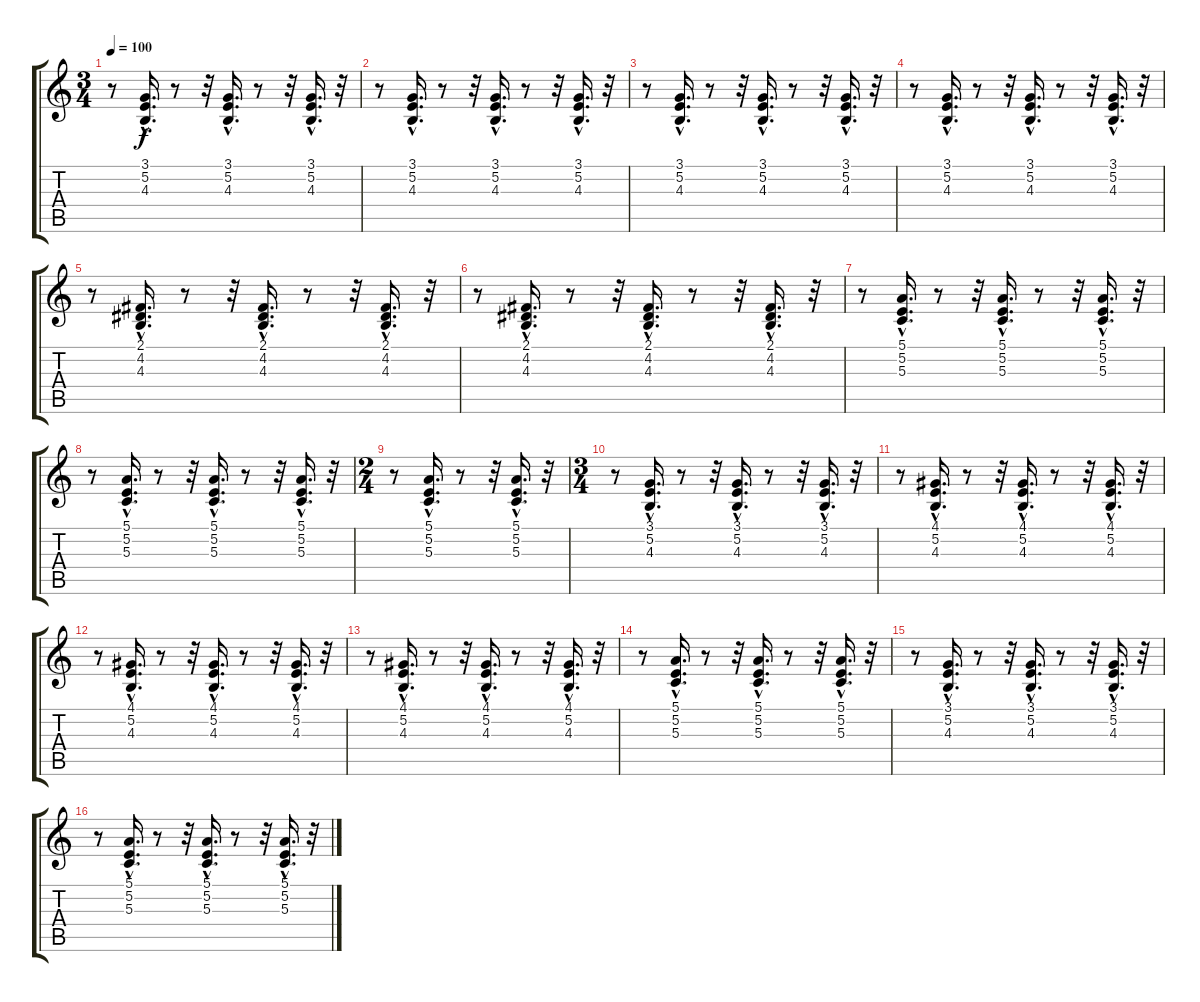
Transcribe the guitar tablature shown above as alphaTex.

\track "" {instrument acousticgrandpiano}
\staff {score tabs}
\tuning (E4 B3 G3 D3 A2 E2) {hide}
\ts (3 4)
\tempo 100
\clef g2
\ks c
r.8{dy f instrument acousticgrandpiano} (3.1{hac} 5.2{hac} 4.3{hac}).16{d} r.8 r.32 (3.1{hac} 5.2{hac} 4.3{hac}).16{d} r.8 r.32 (3.1{hac} 5.2{hac} 4.3{hac}).16{d} r.32 |
r.8 (3.1{hac} 5.2{hac} 4.3{hac}).16{d} r.8 r.32 (3.1{hac} 5.2{hac} 4.3{hac}).16{d} r.8 r.32 (3.1{hac} 5.2{hac} 4.3{hac}).16{d} r.32 |
r.8 (3.1{hac} 5.2{hac} 4.3{hac}).16{d} r.8 r.32 (3.1{hac} 5.2{hac} 4.3{hac}).16{d} r.8 r.32 (3.1{hac} 5.2{hac} 4.3{hac}).16{d} r.32 |
r.8 (3.1{hac} 5.2{hac} 4.3{hac}).16{d} r.8 r.32 (3.1{hac} 5.2{hac} 4.3{hac}).16{d} r.8 r.32 (3.1{hac} 5.2{hac} 4.3{hac}).16{d} r.32 |
r.8 (2.1{hac} 4.2{hac} 4.3{hac}).16{d} r.8 r.32 (2.1{hac} 4.2{hac} 4.3{hac}).16{d} r.8 r.32 (2.1{hac} 4.2{hac} 4.3{hac}).16{d} r.32 |
r.8 (2.1{hac} 4.2{hac} 4.3{hac}).16{d} r.8 r.32 (2.1{hac} 4.2{hac} 4.3{hac}).16{d} r.8 r.32 (2.1{hac} 4.2{hac} 4.3{hac}).16{d} r.32 |
r.8 (5.1{hac} 5.2{hac} 5.3{hac}).16{d} r.8 r.32 (5.1{hac} 5.2{hac} 5.3{hac}).16{d} r.8 r.32 (5.1{hac} 5.2{hac} 5.3{hac}).16{d} r.32 |
r.8 (5.1{hac} 5.2{hac} 5.3{hac}).16{d} r.8 r.32 (5.1{hac} 5.2{hac} 5.3{hac}).16{d} r.8 r.32 (5.1{hac} 5.2{hac} 5.3{hac}).16{d} r.32 |
\ts (2 4)
r.8 (5.1{hac} 5.2{hac} 5.3{hac}).16{d} r.8 r.32 (5.1{hac} 5.2{hac} 5.3{hac}).16{d} r.32 |
\ts (3 4)
r.8 (3.1{hac} 5.2{hac} 4.3{hac}).16{d} r.8 r.32 (3.1{hac} 5.2{hac} 4.3{hac}).16{d} r.8 r.32 (3.1{hac} 5.2{hac} 4.3{hac}).16{d} r.32 |
r.8 (4.1{hac} 5.2{hac} 4.3{hac}).16{d} r.8 r.32 (4.1{hac} 5.2{hac} 4.3{hac}).16{d} r.8 r.32 (4.1{hac} 5.2{hac} 4.3{hac}).16{d} r.32 |
r.8 (4.1{hac} 5.2{hac} 4.3{hac}).16{d} r.8 r.32 (4.1{hac} 5.2{hac} 4.3{hac}).16{d} r.8 r.32 (4.1{hac} 5.2{hac} 4.3{hac}).16{d} r.32 |
r.8 (4.1{hac} 5.2{hac} 4.3{hac}).16{d} r.8 r.32 (4.1{hac} 5.2{hac} 4.3{hac}).16{d} r.8 r.32 (4.1{hac} 5.2{hac} 4.3{hac}).16{d} r.32 |
r.8 (5.1{hac} 5.2{hac} 5.3{hac}).16{d} r.8 r.32 (5.1{hac} 5.2{hac} 5.3{hac}).16{d} r.8 r.32 (5.1{hac} 5.2{hac} 5.3{hac}).16{d} r.32 |
r.8 (3.1{hac} 5.2{hac} 4.3{hac}).16{d} r.8 r.32 (3.1{hac} 5.2{hac} 4.3{hac}).16{d} r.8 r.32 (3.1{hac} 5.2{hac} 4.3{hac}).16{d} r.32 |
r.8 (5.1{hac} 5.2{hac} 5.3{hac}).16{d} r.8 r.32 (5.1{hac} 5.2{hac} 5.3{hac}).16{d} r.8 r.32 (5.1{hac} 5.2{hac} 5.3{hac}).16{d} r.32
